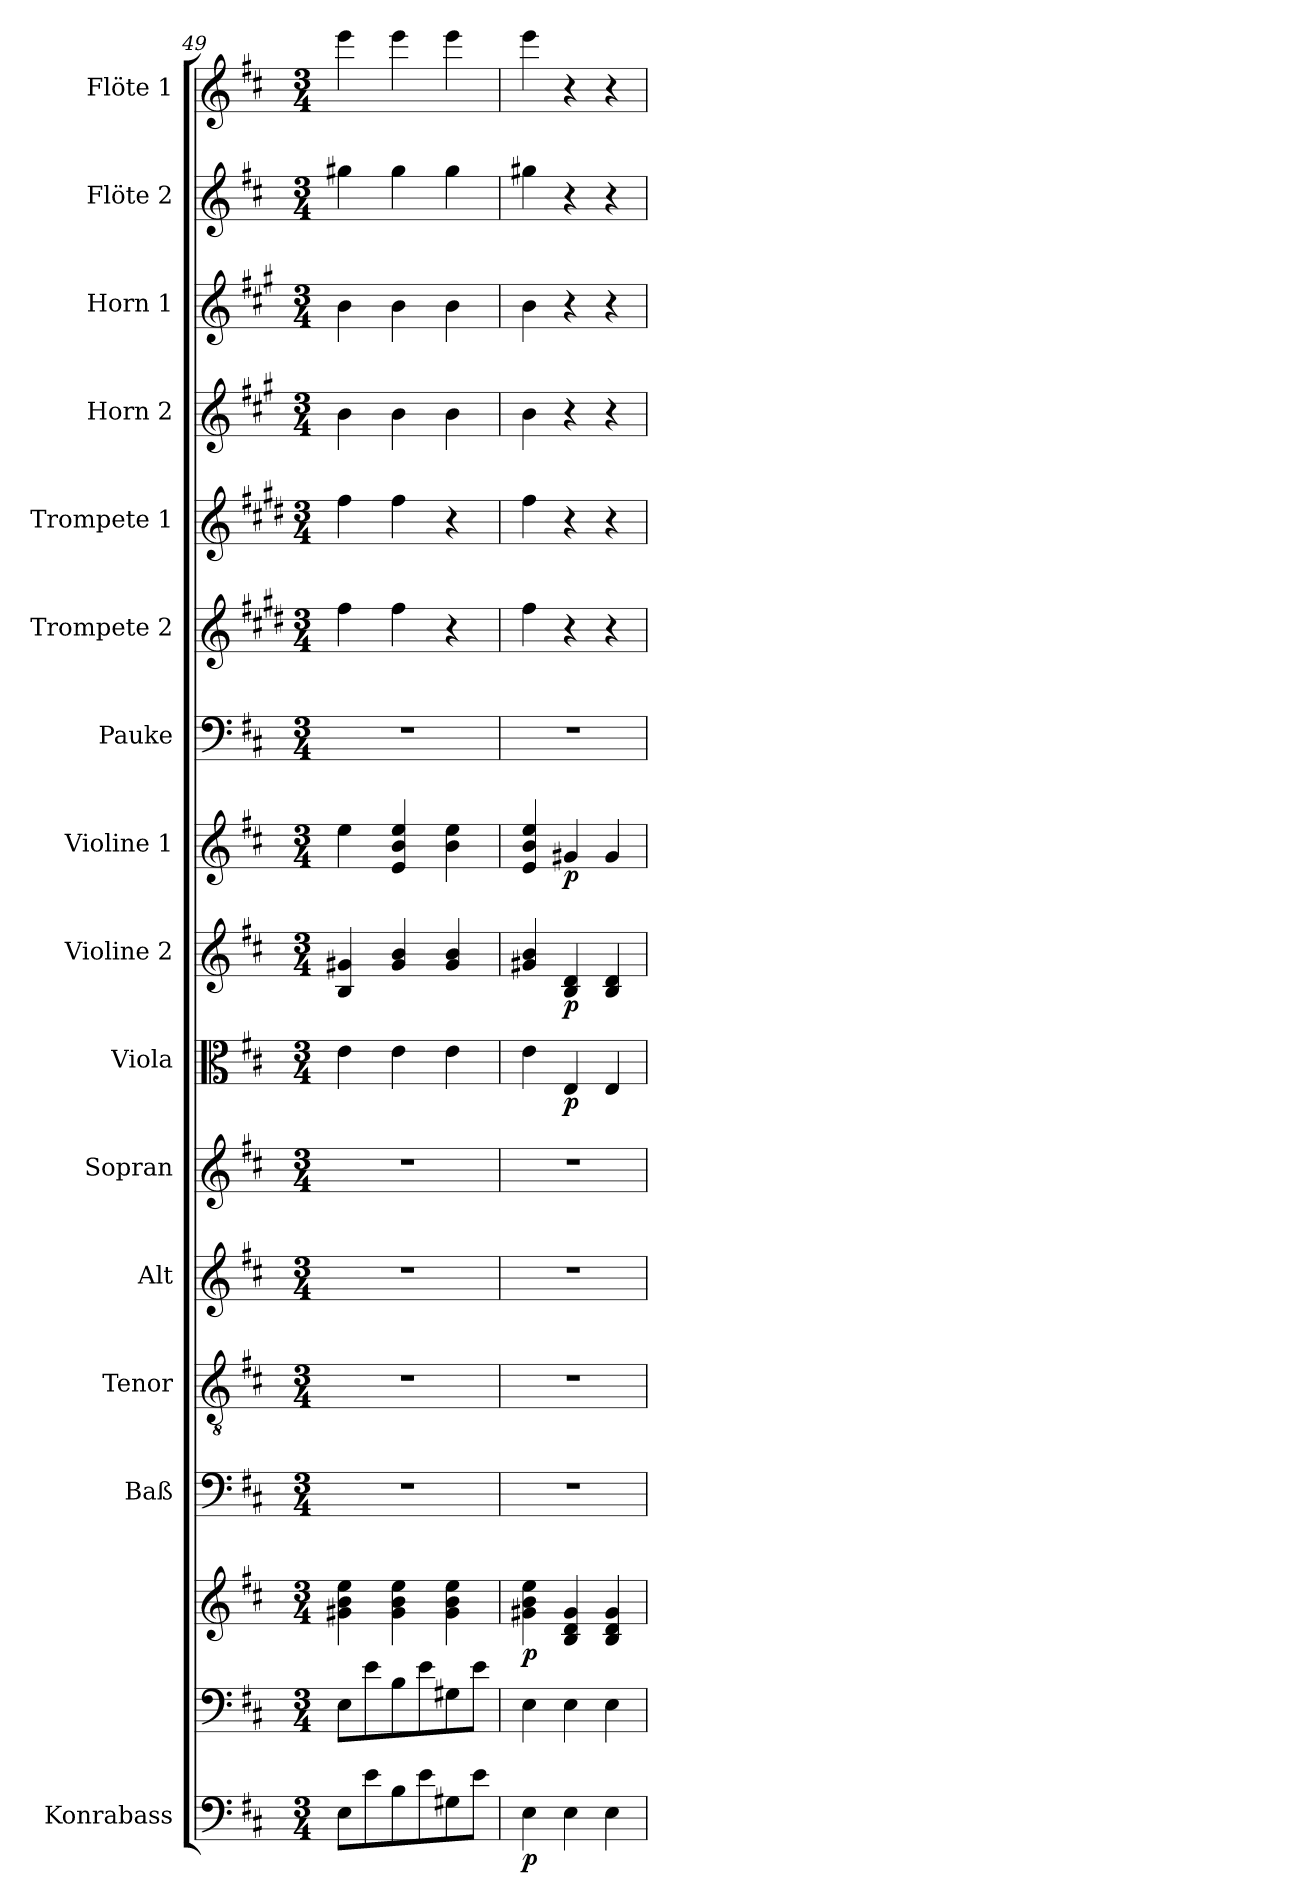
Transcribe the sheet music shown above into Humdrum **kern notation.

**kern	**dynam	**kern	**kern	**dynam	**kern	**kern	**kern	**kern	**kern	**dynam	**kern	**dynam	**kern	**dynam	**kern	**kern	**kern	**kern	**kern	**kern	**kern
*part16	*part16	*part15	*part15	*part15	*part14	*part13	*part12	*part11	*part10	*part10	*part9	*part9	*part8	*part8	*part7	*part6	*part5	*part4	*part3	*part2	*part1
*staff17	*staff17	*staff16	*staff15	*staff15/16	*staff14	*staff13	*staff12	*staff11	*staff10	*staff10	*staff9	*staff9	*staff8	*staff8	*staff7	*staff6	*staff5	*staff4	*staff3	*staff2	*staff1
*I"Konrabass	*	*	*	*	*I"Baß	*I"Tenor	*I"Alt	*I"Sopran	*I"Viola	*	*I"Violine 2	*	*I"Violine 1	*	*I"Pauke	*I"Trompete 2	*I"Trompete 1	*I"Horn 2	*I"Horn 1	*I"Flöte 2	*I"Flöte 1
*I'Kb.	*	*	*	*	*I'Baß	*I'Ten	*I'Alt	*I'Sop	*I'Vla.	*	*I'Vln. 2	*	*I'Vln. 1	*	*I'Pk.	*I'Trp. 2	*I'Trp. 1	*I'Hrn. 2	*I'Hrn. 1	*I'Fl. 2	*I'Fl. 1
*clefF4	*	*clefF4	*clefG2	*	*clefF4	*clefGv2	*clefG2	*clefG2	*clefC3	*	*clefG2	*	*clefG2	*	*clefF4	*clefG2	*clefG2	*clefG2	*clefG2	*clefG2	*clefG2
*ITrd7c12	*	*	*	*	*	*	*	*	*	*	*	*	*	*	*	*ITrd1c2	*ITrd1c2	*ITrd4c7	*ITrd4c7	*	*
*k[f#c#]	*	*k[f#c#]	*k[f#c#]	*	*k[f#c#]	*k[f#c#]	*k[f#c#]	*k[f#c#]	*k[f#c#]	*	*k[f#c#]	*	*k[f#c#]	*	*k[f#c#]	*k[f#c#]	*k[f#c#]	*k[f#c#]	*k[f#c#]	*k[f#c#]	*k[f#c#]
*D:	*	*D:	*D:	*	*D:	*D:	*D:	*D:	*D:	*	*D:	*	*D:	*	*D:	*D:	*D:	*D:	*D:	*D:	*D:
*M3/4	*	*M3/4	*M3/4	*	*M3/4	*M3/4	*M3/4	*M3/4	*M3/4	*	*M3/4	*	*M3/4	*	*M3/4	*M3/4	*M3/4	*M3/4	*M3/4	*M3/4	*M3/4
=49	=49	=49	=49	=49	=49	=49	=49	=49	=49	=49	=49	=49	=49	=49	=49	=49	=49	=49	=49	=49	=49
8EE\L	.	8E\L	4g#X\ 4b\ 4ee\	.	2.r	2.r	2.r	2.r	4e\	.	4B/ 4g#X/	.	4ee\	.	2.r	4ee\	4ee\	4e\	4e\	4gg#X\	4eee\
8E\	.	8e\	.	.	.	.	.	.	.	.	.	.	.	.	.	.	.	.	.	.	.
8BB\	.	8B\	4g#\ 4b\ 4ee\	.	.	.	.	.	4e\	.	4g#/ 4b/	.	4e/ 4b/ 4ee/	.	.	4ee\	4ee\	4e\	4e\	4gg#\	4eee\
8E\	.	8e\	.	.	.	.	.	.	.	.	.	.	.	.	.	.	.	.	.	.	.
8GG#X\	.	8G#X\	4g#\ 4b\ 4ee\	.	.	.	.	.	4e\	.	4g#/ 4b/	.	4b\ 4ee\	.	.	4r	4r	4e\	4e\	4gg#\	4eee\
8E\J	.	8e\J	.	.	.	.	.	.	.	.	.	.	.	.	.	.	.	.	.	.	.
=50	=50	=50	=50	=50	=50	=50	=50	=50	=50	=50	=50	=50	=50	=50	=50	=50	=50	=50	=50	=50	=50
!	!LO:DY:b	!	!	!LO:DY:b	!	!	!	!	!	!	!	!	!	!	!	!	!	!	!	!	!
4EE\	p	4E\	4g#X\ 4b\ 4ee\	p	2.r	2.r	2.r	2.r	4e\	.	4g#X/ 4b/	.	4e/ 4b/ 4ee/	.	2.r	4ee\	4ee\	4e\	4e\	4gg#X\	4eee\
!	!	!	!	!	!	!	!	!	!	!LO:DY:b	!	!LO:DY:b	!	!LO:DY:b	!	!	!	!	!	!	!
4EE\	.	4E\	4B/ 4d/ 4g#/	.	.	.	.	.	4E/	p	4B/ 4d/	p	4g#X/	p	.	4r	4r	4r	4r	4r	4r
4EE\	.	4E\	4B/ 4d/ 4g#/	.	.	.	.	.	4E/	.	4B/ 4d/	.	4g#/	.	.	4r	4r	4r	4r	4r	4r
=	=	=	=	=	=	=	=	=	=	=	=	=	=	=	=	=	=	=	=	=	=
*-	*-	*-	*-	*-	*-	*-	*-	*-	*-	*-	*-	*-	*-	*-	*-	*-	*-	*-	*-	*-	*-
